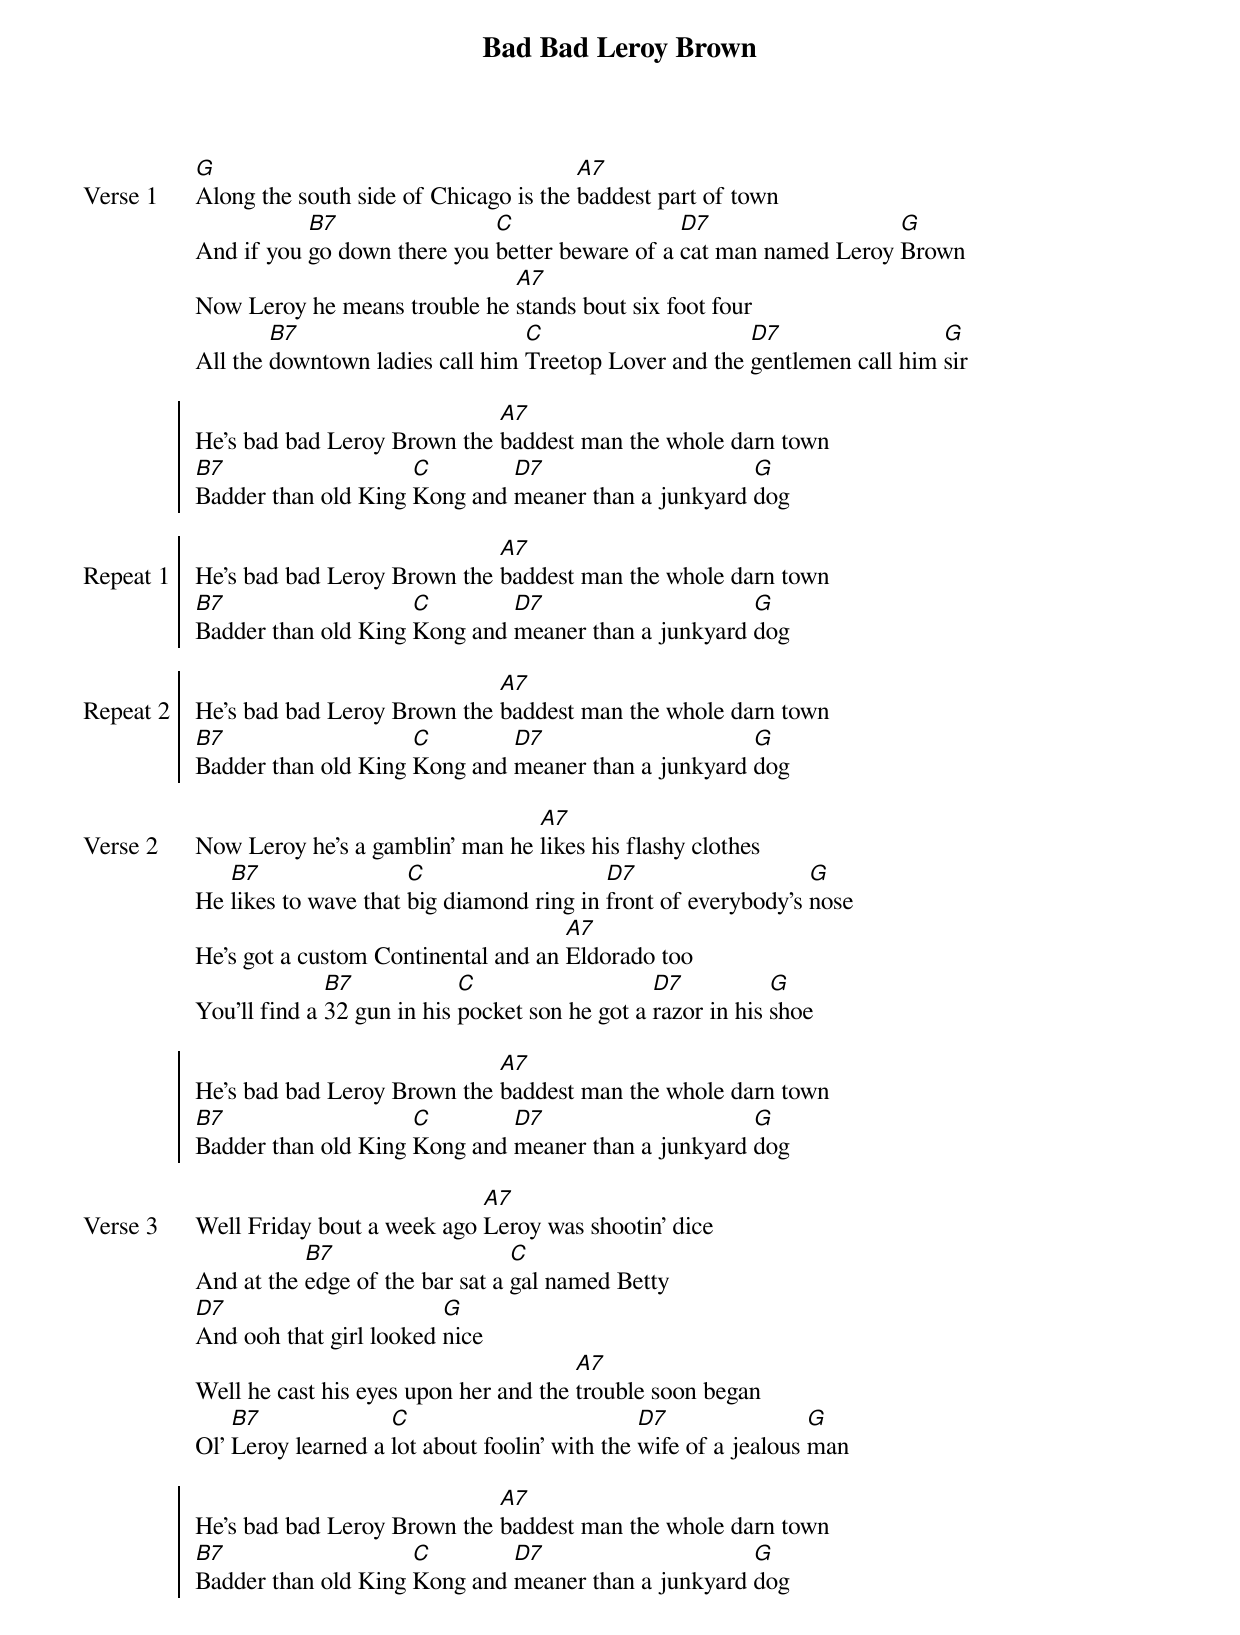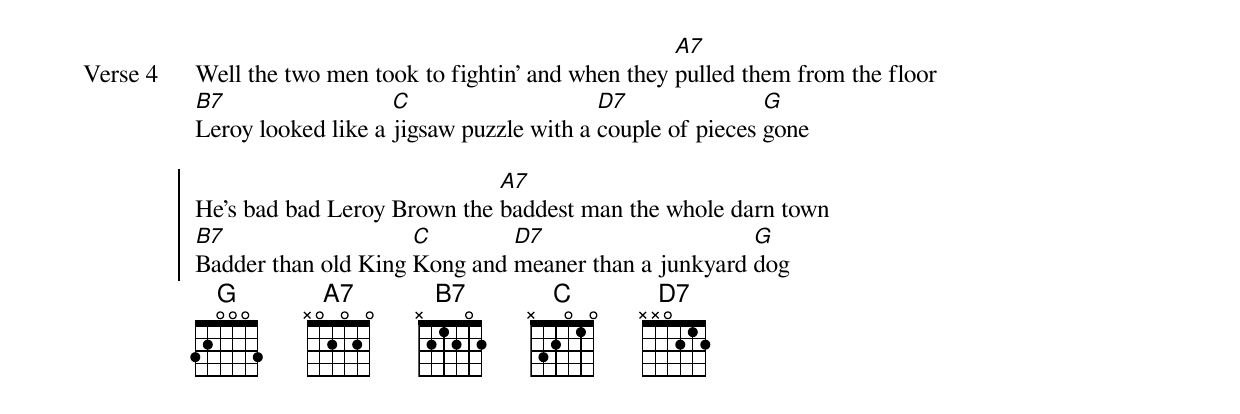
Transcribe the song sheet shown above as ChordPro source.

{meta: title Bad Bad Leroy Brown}
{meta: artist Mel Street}
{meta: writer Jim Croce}

{start_of_verse: Verse 1}
[G]Along the south side of Chicago is the [A7]baddest part of town
And if you [B7]go down there you [C]better beware of a [D7]cat man named Leroy [G]Brown
Now Leroy he means trouble he [A7]stands bout six foot four
All the [B7]downtown ladies call him [C]Treetop Lover and the [D7]gentlemen call him [G]sir
{end_of_verse}

{start_of_chorus}
He's bad bad Leroy Brown the [A7]baddest man the whole darn town
[B7]Badder than old King [C]Kong and [D7]meaner than a junkyard [G]dog
{end_of_chorus}

{start_of_chorus: Repeat 1}
He's bad bad Leroy Brown the [A7]baddest man the whole darn town
[B7]Badder than old King [C]Kong and [D7]meaner than a junkyard [G]dog
{end_of_chorus}

{start_of_chorus: Repeat 2}
He's bad bad Leroy Brown the [A7]baddest man the whole darn town
[B7]Badder than old King [C]Kong and [D7]meaner than a junkyard [G]dog
{end_of_chorus}

{start_of_verse: Verse 2}
Now Leroy he's a gamblin' man he [A7]likes his flashy clothes
He [B7]likes to wave that [C]big diamond ring in [D7]front of everybody's [G]nose
He’s got a custom Continental and an [A7]Eldorado too
You’ll find a [B7]32 gun in his [C]pocket son he got a [D7]razor in his [G]shoe
{end_of_verse}

{start_of_chorus}
He's bad bad Leroy Brown the [A7]baddest man the whole darn town
[B7]Badder than old King [C]Kong and [D7]meaner than a junkyard [G]dog
{end_of_chorus}

{start_of_verse: Verse 3}
Well Friday bout a week ago [A7]Leroy was shootin' dice
And at the [B7]edge of the bar sat a [C]gal named Betty
[D7]And ooh that girl looked [G]nice
Well he cast his eyes upon her and the [A7]trouble soon began
Ol' [B7]Leroy learned a [C]lot about foolin' with the [D7]wife of a jealous [G]man
{end_of_verse}

{start_of_chorus}
He's bad bad Leroy Brown the [A7]baddest man the whole darn town
[B7]Badder than old King [C]Kong and [D7]meaner than a junkyard [G]dog
{end_of_chorus}

{start_of_verse: Verse 4}
Well the two men took to fightin' and when they [A7]pulled them from the floor
[B7]Leroy looked like a [C]jigsaw puzzle with a [D7]couple of pieces [G]gone
{end_of_verse}

{start_of_chorus}
He's bad bad Leroy Brown the [A7]baddest man the whole darn town
[B7]Badder than old King [C]Kong and [D7]meaner than a junkyard [G]dog
{end_of_chorus}
